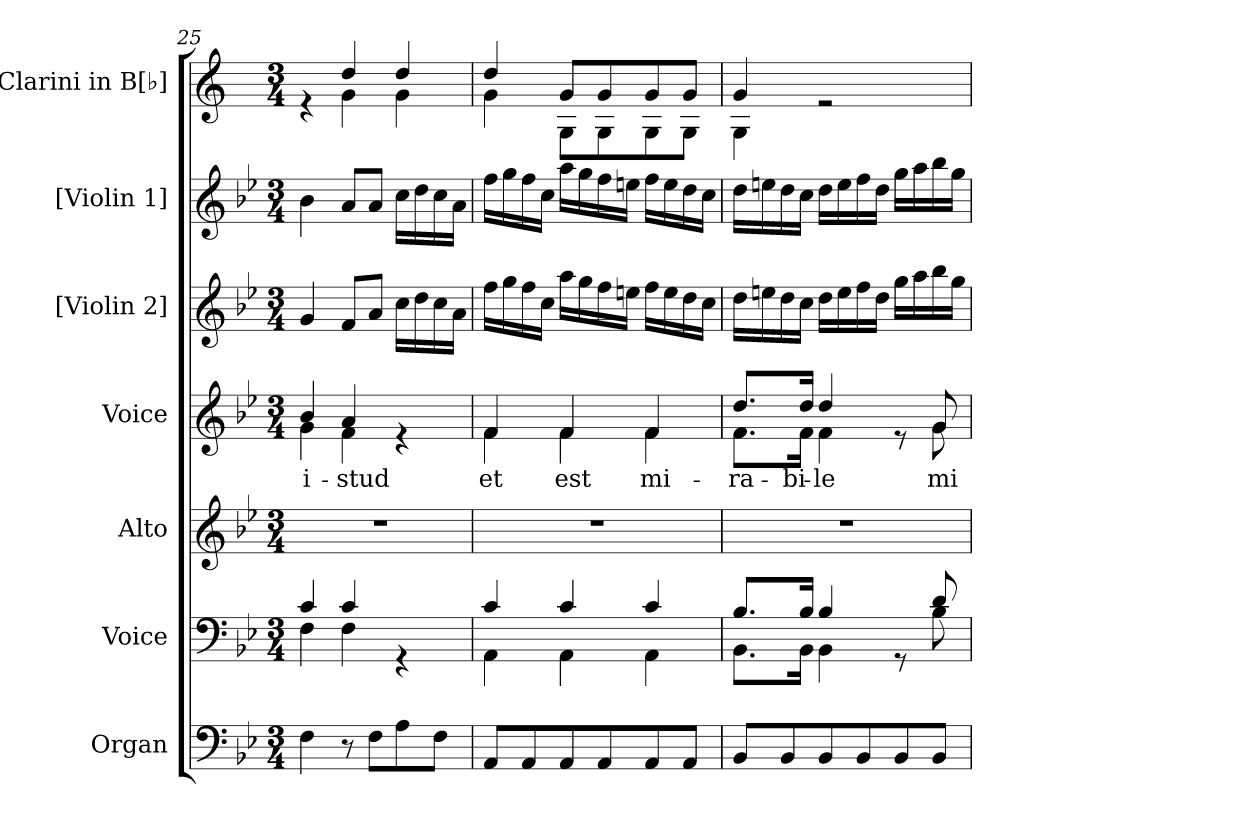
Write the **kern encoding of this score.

**kern	**kern	**kern	**kern	**text	**kern	**kern	**kern
*part7	*part6	*part5	*part4	*part4	*part3	*part2	*part1
*staff7	*staff6	*staff5	*staff4	*staff4	*staff3	*staff2	*staff1
*I"Organ	*I"Voice	*I"Alto	*I"Voice	*	*I"[Violin 2]	*I"[Violin 1]	*I"Clarini in B[♭]
*	*	*I'A	*	*	*I'Vln	*I'Vln	*
!!LO:PB:g=z
*clefF4	*clefF4	*clefG2	*clefG2	*	*clefG2	*clefG2	*clefG2
*	*	*	*	*	*	*	*ITrd1c2
*k[b-e-]	*k[b-e-]	*k[b-e-]	*k[b-e-]	*	*k[b-e-]	*k[b-e-]	*k[b-e-]
*M3/4	*M3/4	*M3/4	*M3/4	*	*M3/4	*M3/4	*M3/4
=25	=25	=25	=25	=25	=25	=25	=25
*	*^	*	*	*	*	*	*
!	!	!	!	!	!LO:LY:b	!	!	!
*	*	*	*	*^	*	*	*	*^
4F\	4c/	4F\	2.r	4b-/	4g\	i-	4g/	4b-\	4re	4ryy
!	!	!	!	!	!	!LO:LY:b	!	!	!	!
8r	4c/	4F\	.	4a/	4f\	-stud	8f/L	8a/L	4cc/	4f\
8F\L	.	.	.	.	.	.	8a/J	8a/J	.	.
8A\	4rGG	4ryy	.	4re	4ryy	.	16cc\LL	16cc\LL	4cc/	4f\
.	.	.	.	.	.	.	16dd\	16dd\	.	.
8F\J	.	.	.	.	.	.	16cc\	16cc\	.	.
.	.	.	.	.	.	.	16a\JJ	16a\JJ	.	.
=26	=26	=26	=26	=26	=26	=26	=26	=26	=26	=26
!	!	!	!	!	!	!LO:LY:b	!	!	!	!
8AA/L	4c/	4AA\	2.r	4f/	4f\	et	16ff\LL	16ff\LL	4cc/	4f\
.	.	.	.	.	.	.	16gg\	16gg\	.	.
8AA/	.	.	.	.	.	.	16ff\	16ff\	.	.
.	.	.	.	.	.	.	16cc\JJ	16cc\JJ	.	.
!	!	!	!	!	!	!LO:LY:b	!	!	!	!
8AA/	4c/	4AA\	.	4f/	4f\	est	16aa\LL	16aa\LL	8f/L	8F\L
.	.	.	.	.	.	.	16gg\	16gg\	.	.
8AA/	.	.	.	.	.	.	16ff\	16ff\	8f/	8F\
.	.	.	.	.	.	.	16een\JJ	16een\JJ	.	.
!	!	!	!	!	!	!LO:LY:b	!	!	!	!
8AA/	4c/	4AA\	.	4f/	4f\	mi-	16ff\LL	16ff\LL	8f/	8F\
.	.	.	.	.	.	.	16ee\	16ee\	.	.
8AA/J	.	.	.	.	.	.	16dd\	16dd\	8f/J	8F\J
.	.	.	.	.	.	.	16cc\JJ	16cc\JJ	.	.
=27	=27	=27	=27	=27	=27	=27	=27	=27	=27	=27
!	!	!	!	!	!	!LO:LY:b	!	!	!	!
8BB-/L	8.B-/L	8.BB-\L	2.r	8.dd/L	8.f\L	-ra-	16dd\LL	16dd\LL	4f/	4F\
.	.	.	.	.	.	.	16een\	16een\	.	.
8BB-/	.	.	.	.	.	.	16dd\	16dd\	.	.
!	!	!	!	!	!	!LO:LY:b	!	!	!	!
.	16B-/Jk	16BB-\Jk	.	16dd/Jk	16f\Jk	-bi-	16cc\JJ	16cc\JJ	.	.
!	!	!	!	!	!	!LO:LY:b	!	!	!	!
8BB-/	4B-/	4BB-\	.	4dd/	4f\	-le	16dd\LL	16dd\LL	2re	2ryy
.	.	.	.	.	.	.	16ee\	16ee\	.	.
8BB-/	.	.	.	.	.	.	16ff\	16ff\	.	.
.	.	.	.	.	.	.	16dd\JJ	16dd\JJ	.	.
8BB-/	8rGG	8ryy	.	8re	8ryy	.	16gg\LL	16gg\LL	.	.
.	.	.	.	.	.	.	16aa\	16aa\	.	.
!	!	!	!	!	!	!LO:LY:b	!	!	!	!
8BB-/J	8d/	8B-\	.	8g/	8g\	mi-	16bb-\	16bb-\	.	.
.	.	.	.	.	.	.	16gg\JJ	16gg\JJ	.	.
*	*v	*v	*	*v	*v	*	*	*	*v	*v
=	=	=	=	=	=	=	=
*-	*-	*-	*-	*-	*-	*-	*-
